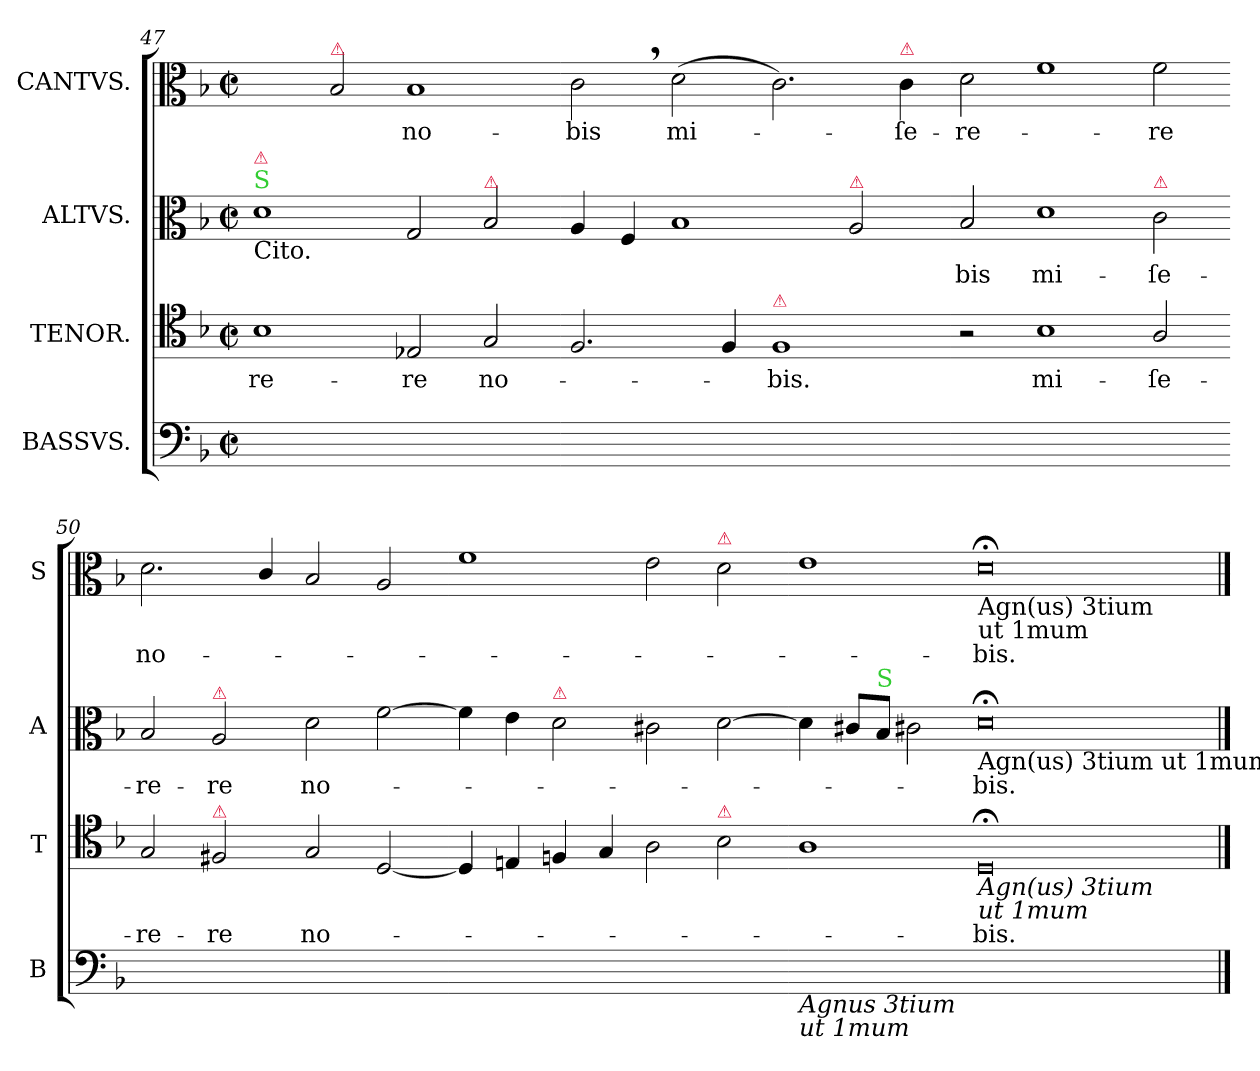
**kern	**kern	**text	**kern	**text	**kern	**text
*part4	*part3	*part3	*part2	*part2	*part1	*part1
*staff4	*staff3	*staff3	*staff2	*staff2	*staff1	*staff1
*I"BASSVS.	*I"TENOR.	*	*I"ALTVS.	*	*I"CANTVS.	*
*I'B	*I'T	*	*I'A	*	*I'S	*
*clefF4	*clefC4	*	*clefC3	*	*clefC3	*
*k[b-]	*k[b-]	*	*k[b-]	*	*k[b-]	*
*M2/1	*M2/1	*	*M2/1	*	*M2/1	*
*met(c|)	*met(c|)	*	*met(c|)	*	*met(c|)	*
=47	=47	=47	=47	=47	=47	=47
!	!	!	!LO:TX:a:color=limegreen:t=S	!	!	!
!	!	!	!LO:TX:b:t=Cito.	!	!	!
!	!	!	!LO:TX:a:color=crimson:t=⚠	!	!	!
0ryy	1B-	-re-	1d	.	2ryy	.
!	!	!	!	!	!LO:TX:a:color=crimson:t=⚠	!
.	.	.	.	.	2B-/	.
.	2E-X/	-re	2G/	.	1B-	no-
!	!	!	!LO:TX:a:color=crimson:t=⚠	!	!	!
.	2G/	no-	2B-/	.	.	.
=48-	=48-	=48-	=48-	=48-	=48-	=48-
0ryy	2.F/	.	4A/	.	2c,<\	-bis
.	.	.	4F/	.	.	.
.	.	.	1B-	.	(2d\	mi-
.	4F/	.	.	.	.	.
!	!LO:TX:a:color=crimson:t=⚠	!	!	!	!	!
.	1F	-bis.	.	.	2.c\)	.
!	!	!	!LO:TX:a:color=crimson:t=⚠	!	!	!
.	.	.	2A/	.	.	.
!	!	!	!	!	!LO:TX:a:color=crimson:t=⚠	!
.	.	.	.	.	4c\	-ſe-
=49-	=49-	=49-	=49-	=49-	=49-	=49-
0ryy	2r	.	2B-/	-bis	2d\	-re-
.	1B-	mi-	1d	mi-	1f	.
!	!	!	!LO:TX:a:color=crimson:t=⚠	!	!	!
.	2A/	-ſe-	2c\	-ſe-	2f\	-re
=50-	=50-	=50-	=50-	=50-	=50-	=50-
0ryy	2G/	-re-	2B-/	-re-	2.d\	no-
!	!	!	!LO:TX:a:color=crimson:t=⚠	!	!	!
!	!LO:TX:a:color=crimson:t=⚠	!	!	!	!	!
.	2F#X/	-re	2A/	-re	.	.
.	.	.	.	.	4c/	.
.	2G/	no-	2d\	no-	2B-/	.
.	[2D/	.	[2f\	.	2A/	.
=51-	=51-	=51-	=51-	=51-	=51-	=51-
0ryy	4D/]	.	4f\]	.	1f	.
.	4En/	.	4e\	.	.	.
!	!	!	!LO:TX:a:color=crimson:t=⚠	!	!	!
.	4Fn/	.	2d\	.	.	.
.	4G/	.	.	.	.	.
.	2A\	.	2c#X\	.	2e\	.
!	!	!	!	!	!LO:TX:a:color=crimson:t=⚠	!
!	!LO:TX:a:color=crimson:t=⚠	!	!	!	!	!
.	2B-\	.	[2d\	.	2d\	.
=52-	=52-	=52-	=52-	=52-	=52-	=52-
!LO:TX:b:i:t=Agnus 3tium\nut 1mum	!	!	!	!	!	!
0ryy	1A	.	4d\]	.	1e	.
.	.	.	8c#X/L	.	.	.
!	!	!	!LO:TX:a:color=limegreen:t=S	!	!	!
.	.	.	8B-/J	.	.	.
.	.	.	2c#X\	.	.	.
!	!	!	!	!	!LO:TX:b:t=Agn(us) 3tium\nut 1mum	!
!	!	!	!LO:TX:b:t=Agn(us) 3tium ut 1mum	!	!	!
!	!LO:TX:b:i:t=Agn(us) 3tium\nut 1mum	!	!	!	!	!
!	!LO:N:vis=0	!	!LO:N:vis=0	!	!LO:N:vis=0	!
.	1D;<	-bis.	1d;<	-bis.	1d;<	-bis.
==	==	==	==	==	==	==
*-	*-	*-	*-	*-	*-	*-
